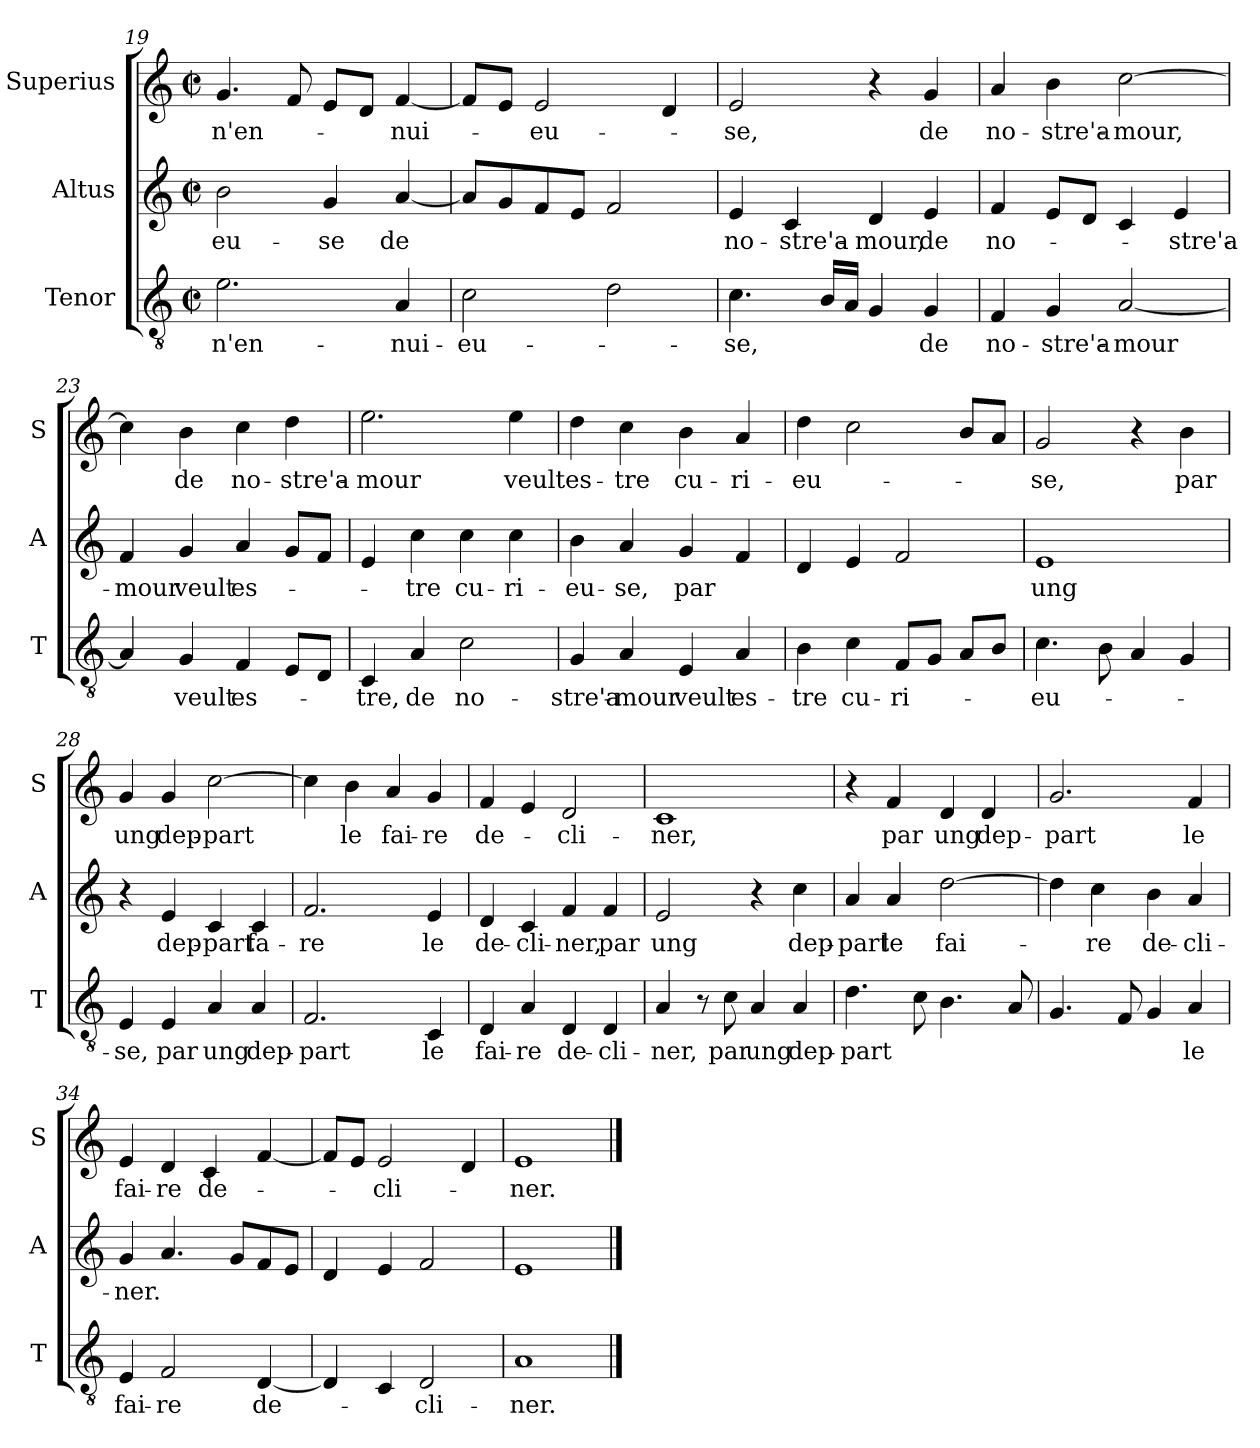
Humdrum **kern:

**kern	**text	**kern	**text	**kern	**text
*part3	*part3	*part2	*part2	*part1	*part1
*staff3	*staff3	*staff2	*staff2	*staff1	*staff1
*I"Tenor	*	*I"Altus	*	*I"Superius	*
*I'T	*	*I'A	*	*I'S	*
*clefGv2	*	*clefG2	*	*clefG2	*
*k[]	*	*k[]	*	*k[]	*
*C:	*	*C:	*	*C:	*
*M2/2	*	*M2/2	*	*M2/2	*
*met(c|)	*	*met(c|)	*	*met(c|)	*
=19	=19	=19	=19	=19	=19
!	!LO:LY:b	!	!LO:LY:b	!	!LO:LY:b
2.e\	-n'en-	2b\	-eu-	4.g/	-n'en-
.	.	.	.	8f/	.
!	!	!	!LO:LY:b	!	!
.	.	4g/	-se	8e/L	.
.	.	.	.	8d/J	.
!	!LO:LY:b	!	!LO:LY:b	!	!LO:LY:b
4A/	-nui-	[4a/	de	[4f/	-nui-
=20	=20	=20	=20	=20	=20
!	!LO:LY:b	!	!	!	!
2c\	-eu-	8a/L]	.	8f/L]	.
.	.	8g/	.	8e/J	.
!	!	!	!	!	!LO:LY:b
.	.	8f/	.	2e/	-eu-
.	.	8e/J	.	.	.
2d\	.	2f/	.	.	.
.	.	.	.	4d/	.
=21	=21	=21	=21	=21	=21
!	!LO:LY:b	!	!LO:LY:b	!	!LO:LY:b
4.c\	-se,	4e/	no-	2e/	-se,
!	!	!	!LO:LY:b	!	!
.	.	4c/	-stre'a-	.	.
16B/LL	.	.	.	.	.
16A/JJ	.	.	.	.	.
!	!	!	!LO:LY:b	!	!
4G/	.	4d/	-mour,	4r	.
!	!LO:LY:b	!	!LO:LY:b	!	!LO:LY:b
4G/	de	4e/	de	4g/	de
!!LO:LB:g=z
=22	=22	=22	=22	=22	=22
!	!LO:LY:b	!	!LO:LY:b	!	!LO:LY:b
4F/	no-	4f/	no-	4a/	no-
!	!LO:LY:b	!	!	!	!LO:LY:b
4G/	-stre'a-	8e/L	.	4b\	-stre'a-
.	.	8d/J	.	.	.
!	!LO:LY:b	!	!	!	!LO:LY:b
[2A/	-mour	4c/	.	[2cc\	-mour,
!	!	!	!LO:LY:b	!	!
.	.	4e/	-stre'a-	.	.
=23	=23	=23	=23	=23	=23
!	!	!	!LO:LY:b	!	!
4A/]	.	4f/	-mour	4cc\]	.
!	!LO:LY:b	!	!LO:LY:b	!	!LO:LY:b
4G/	veult	4g/	veult	4b\	de
!	!LO:LY:b	!	!LO:LY:b	!	!LO:LY:b
4F/	es-	4a/	es-	4cc\	no-
!	!	!	!	!	!LO:LY:b
8E/L	.	8g/L	.	4dd\	-stre'a-
8D/J	.	8f/J	.	.	.
=24	=24	=24	=24	=24	=24
!	!LO:LY:b	!	!	!	!LO:LY:b
4C/	-tre,	4e/	.	2.ee\	-mour
!	!LO:LY:b	!	!LO:LY:b	!	!
4A/	de	4cc\	-tre	.	.
!	!LO:LY:b	!	!LO:LY:b	!	!
2c\	no-	4cc\	cu-	.	.
!	!	!	!LO:LY:b	!	!LO:LY:b
.	.	4cc\	-ri-	4ee\	veult
=25	=25	=25	=25	=25	=25
!	!LO:LY:b	!	!LO:LY:b	!	!LO:LY:b
4G/	-stre'a-	4b\	-eu-	4dd\	es-
!	!LO:LY:b	!	!LO:LY:b	!	!LO:LY:b
4A/	-mour	4a/	-se,	4cc\	-tre
!	!LO:LY:b	!	!LO:LY:b	!	!LO:LY:b
4E/	veult	4g/	par	4b\	cu-
!	!LO:LY:b	!	!	!	!LO:LY:b
4A/	es-	4f/	.	4a/	-ri-
=26	=26	=26	=26	=26	=26
!	!LO:LY:b	!	!	!	!LO:LY:b
4B\	-tre	4d/	.	4dd\	-eu-
!	!LO:LY:b	!	!	!	!
4c\	cu-	4e/	.	2cc\	.
!	!LO:LY:b	!	!	!	!
8F/L	-ri-	2f/	.	.	.
8G/J	.	.	.	.	.
8A/L	.	.	.	8b/L	.
8B/J	.	.	.	8a/J	.
!!LO:LB:g=z
=27	=27	=27	=27	=27	=27
!	!LO:LY:b	!	!LO:LY:b	!	!LO:LY:b
4.c\	-eu-	1e	ung	2g/	-se,
8B\	.	.	.	.	.
4A/	.	.	.	4r	.
!	!	!	!	!	!LO:LY:b
4G/	.	.	.	4b\	par
=28	=28	=28	=28	=28	=28
!	!LO:LY:b	!	!	!	!LO:LY:b
4E/	-se,	4r	.	4g/	ung
!	!LO:LY:b	!	!LO:LY:b	!	!LO:LY:b
4E/	par	4e/	dep-	4g/	dep-
!	!LO:LY:b	!	!LO:LY:b	!	!LO:LY:b
4A/	ung	4c/	-part	[2cc\	-part
!	!LO:LY:b	!	!LO:LY:b	!	!
4A/	dep-	4c/	fa-	.	.
=29	=29	=29	=29	=29	=29
!	!LO:LY:b	!	!LO:LY:b	!	!
2.F/	-part	2.f/	-re	4cc\]	.
!	!	!	!	!	!LO:LY:b
.	.	.	.	4b\	le
!	!	!	!	!	!LO:LY:b
.	.	.	.	4a/	fai-
!	!LO:LY:b	!	!LO:LY:b	!	!LO:LY:b
4C/	le	4e/	le	4g/	-re
=30	=30	=30	=30	=30	=30
!	!LO:LY:b	!	!LO:LY:b	!	!LO:LY:b
4D/	fai-	4d/	de-	4f/	de-
!	!LO:LY:b	!	!LO:LY:b	!	!
4A/	-re	4c/	-cli-	4e/	.
!	!LO:LY:b	!	!LO:LY:b	!	!LO:LY:b
4D/	de-	4f/	-ner,	2d/	-cli-
!	!LO:LY:b	!	!LO:LY:b	!	!
4D/	-cli-	4f/	par	.	.
=31	=31	=31	=31	=31	=31
!	!LO:LY:b	!	!LO:LY:b	!	!LO:LY:b
4A/	-ner,	2e/	ung	1c	-ner,
8r	.	.	.	.	.
!	!LO:LY:b	!	!	!	!
8c\	par	.	.	.	.
!	!LO:LY:b	!	!	!	!
4A/	ung	4r	.	.	.
!	!LO:LY:b	!	!LO:LY:b	!	!
4A/	dep-	4cc\	dep-	.	.
!!LO:LB:g=z
=32	=32	=32	=32	=32	=32
!	!LO:LY:b	!	!LO:LY:b	!	!
4.d\	-part	4a/	-part	4r	.
!	!	!	!LO:LY:b	!	!LO:LY:b
.	.	4a/	le	4f/	par
8c\	.	.	.	.	.
!	!	!	!LO:LY:b	!	!LO:LY:b
4.B\	.	[2dd\	fai-	4d/	ung
!	!	!	!	!	!LO:LY:b
.	.	.	.	4d/	dep-
8A/	.	.	.	.	.
=33	=33	=33	=33	=33	=33
!	!	!	!	!	!LO:LY:b
4.G/	.	4dd\]	.	2.g/	-part
!	!	!	!LO:LY:b	!	!
.	.	4cc\	-re	.	.
8F/	.	.	.	.	.
!	!	!	!LO:LY:b	!	!
4G/	.	4b\	de-	.	.
!	!LO:LY:b	!	!LO:LY:b	!	!LO:LY:b
4A/	le	4a/	-cli-	4f/	le
=34	=34	=34	=34	=34	=34
!	!LO:LY:b	!	!LO:LY:b	!	!LO:LY:b
4E/	fai-	4g/	-ner.	4e/	fai-
!	!LO:LY:b	!	!	!	!LO:LY:b
2F/	-re	4.a/	.	4d/	-re
!	!	!	!	!	!LO:LY:b
.	.	.	.	4c/	de-
.	.	8g/L	.	.	.
!	!LO:LY:b	!	!	!	!
[4D/	de-	8f/	.	[4f/	.
.	.	8e/J	.	.	.
=35	=35	=35	=35	=35	=35
4D/]	.	4d/	.	8f/L]	.
.	.	.	.	8e/J	.
!	!	!	!	!	!LO:LY:b
4C/	.	4e/	.	2e/	-cli-
!	!LO:LY:b	!	!	!	!
2D/	-cli-	2f/	.	.	.
.	.	.	.	4d/	.
=36	=36	=36	=36	=36	=36
!	!LO:LY:b	!	!	!	!LO:LY:b
1A	-ner.	1e	.	1e	-ner.
==	==	==	==	==	==
*-	*-	*-	*-	*-	*-
